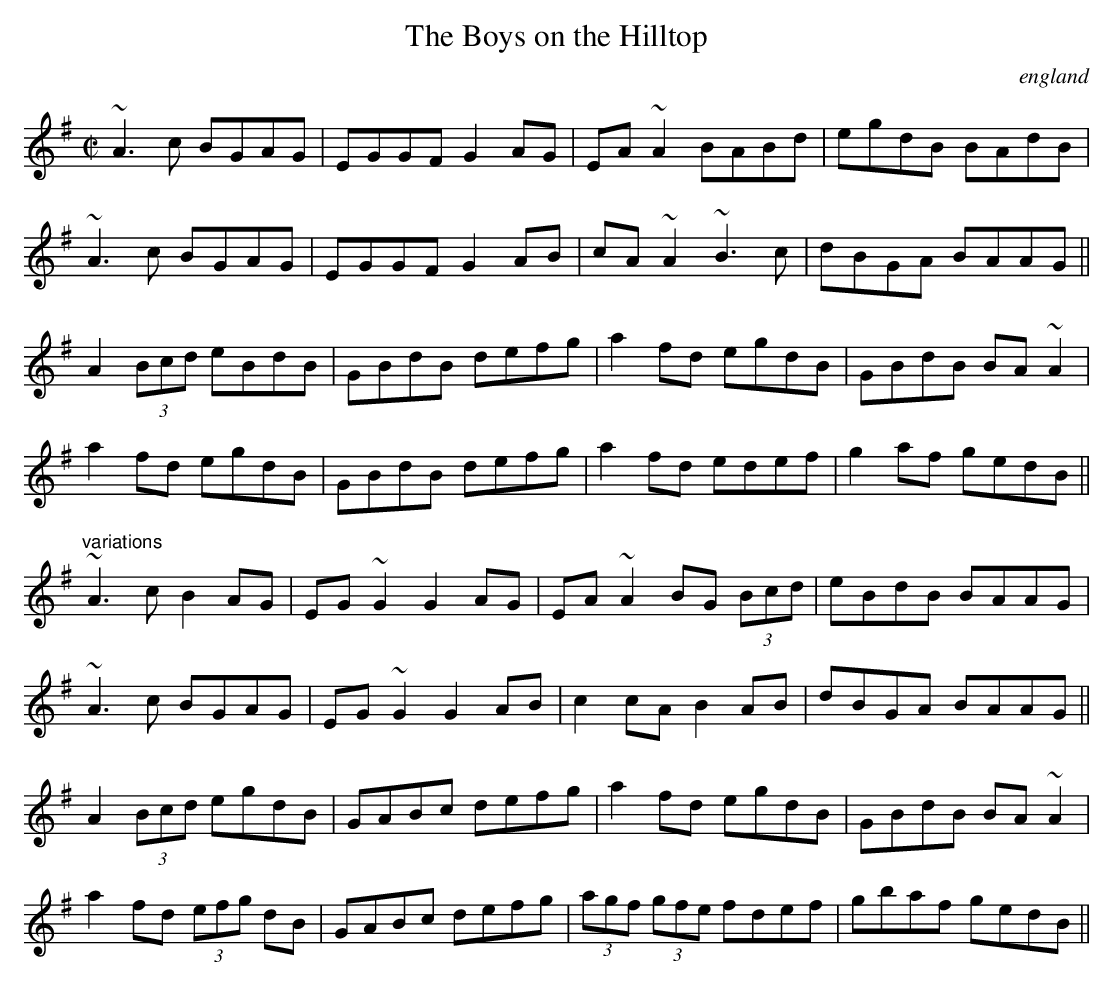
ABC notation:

X:1
T:Boys on the Hilltop, The
O:england
M:C|
K:Ador
~A3c BGAG|EGGF G2AG|EA~A2 BABd|egdB BAdB|
~A3c BGAG|EGGF G2AB|cA~A2 ~B3c|dBGA BAAG||
A2 (3Bcd eBdB|GBdB defg|a2fd egdB|GBdB BA~A2|
a2fd egdB|GBdB defg|a2fd edef|g2af gedB||
"variations"
~A3c B2AG|EG~G2 G2AG|EA~A2 BG (3Bcd|eBdB BAAG|
~A3c BGAG|EG~G2 G2AB|c2cA B2AB|dBGA BAAG||
A2 (3Bcd egdB|GABc defg|a2fd egdB|GBdB BA~A2|
a2fd (3efg dB|GABc defg|(3agf (3gfe fdef|gbaf gedB||
